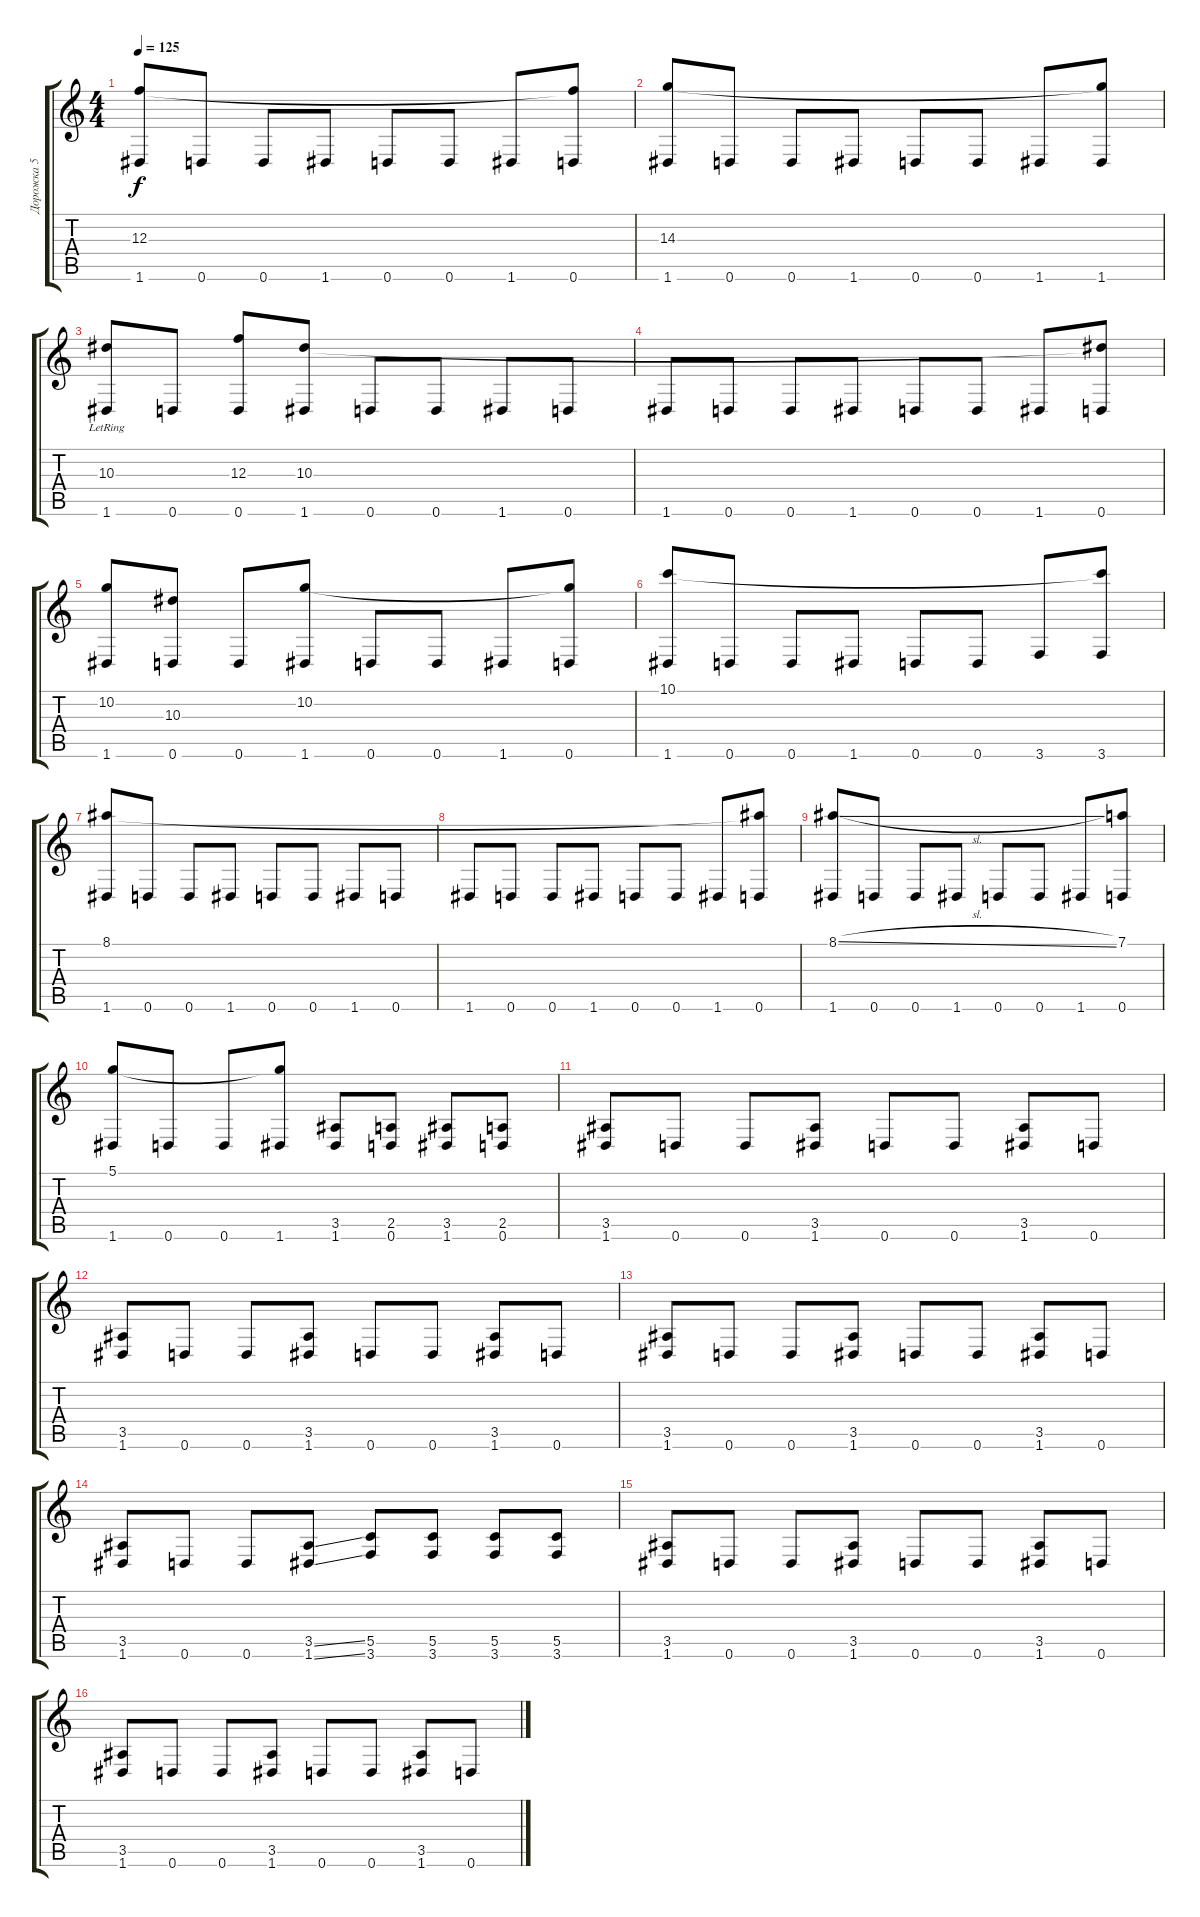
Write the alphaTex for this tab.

\track ("Дорожка 5" "Дорожка 5") {instrument distortionguitar}
\staff {score tabs}
\tuning (D4 A3 F3 C3 G2 D2) {hide}
\ts (4 4)
\tempo 125
\clef g2
\ks c
(12.3 1.6).8{dy f} 0.6.8 0.6.8 1.6.8 0.6.8 0.6.8 1.6.8 (12.3{t} 0.6).8 |
(14.3 1.6).8 0.6.8 0.6.8 1.6.8 0.6.8 0.6.8 1.6.8 (14.3{t} 1.6).8 |
(10.3{lr} 1.6).8 0.6.8 (12.3 0.6).8 (10.3 1.6).8 0.6.8 0.6.8 1.6.8 0.6.8 |
1.6.8 0.6.8 0.6.8 1.6.8 0.6.8 0.6.8 1.6.8 (10.3{t} 0.6).8 |
(10.2 1.6).8 (10.3 0.6).8 0.6.8 (10.2 1.6).8 0.6.8 0.6.8 1.6.8 (10.2{t} 0.6).8 |
(10.1 1.6).8 0.6.8 0.6.8 1.6.8 0.6.8 0.6.8 3.6.8 (10.1{t} 3.6).8 |
(8.1 1.6).8 0.6.8 0.6.8 1.6.8 0.6.8 0.6.8 1.6.8 0.6.8 |
1.6.8 0.6.8 0.6.8 1.6.8 0.6.8 0.6.8 1.6.8 (8.1{t} 0.6).8 |
(8.1{sl} 1.6).8 0.6.8 0.6.8 1.6.8 0.6.8 0.6.8 1.6.8 (7.1 0.6).8 |
(5.1 1.6).8 0.6.8 0.6.8 (5.1{t} 1.6).8 (3.5 1.6).8 (2.5 0.6).8 (3.5 1.6).8 (2.5 0.6).8 |
(3.5 1.6).8 0.6.8 0.6.8 (3.5 1.6).8 0.6.8 0.6.8 (3.5 1.6).8 0.6.8 |
(3.5 1.6).8 0.6.8 0.6.8 (3.5 1.6).8 0.6.8 0.6.8 (3.5 1.6).8 0.6.8 |
(3.5 1.6).8 0.6.8 0.6.8 (3.5 1.6).8 0.6.8 0.6.8 (3.5 1.6).8 0.6.8 |
(3.5 1.6).8 0.6.8 0.6.8 (3.5{ss} 1.6{ss}).8 (5.5 3.6).8 (5.5 3.6).8 (5.5 3.6).8 (5.5 3.6).8 |
(3.5 1.6).8 0.6.8 0.6.8 (3.5 1.6).8 0.6.8 0.6.8 (3.5 1.6).8 0.6.8 |
(3.5 1.6).8 0.6.8 0.6.8 (3.5 1.6).8 0.6.8 0.6.8 (3.5 1.6).8 0.6.8
